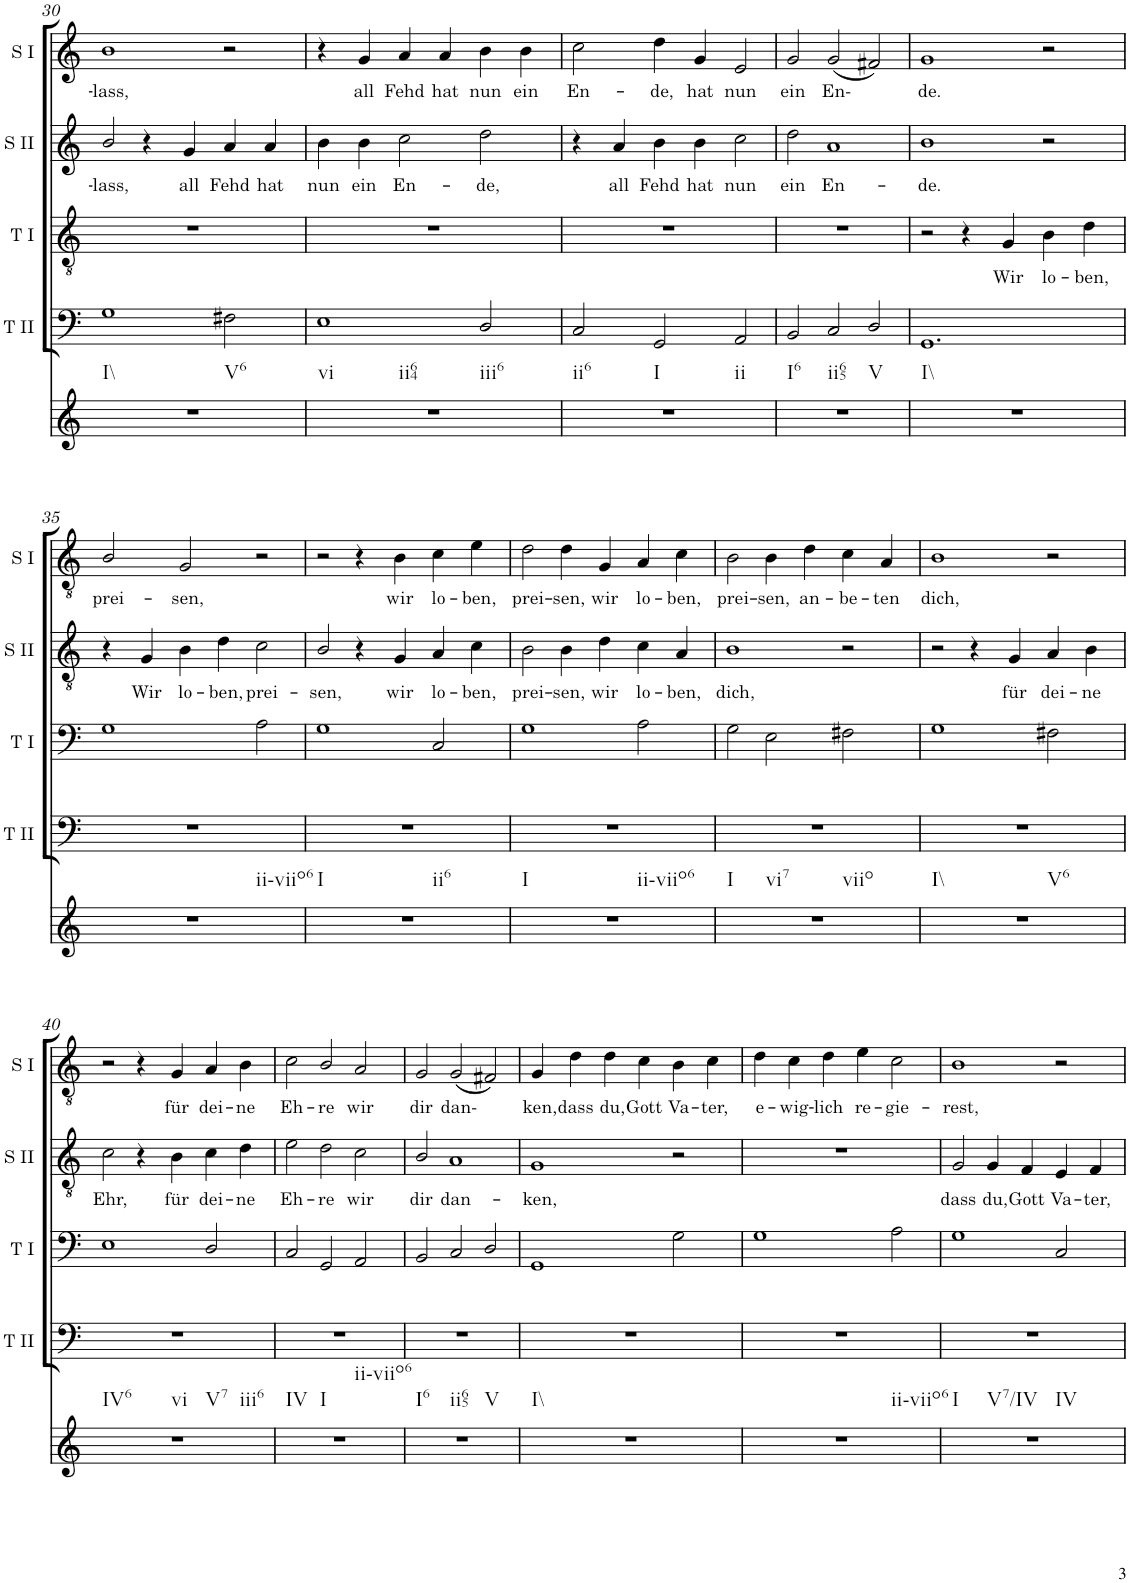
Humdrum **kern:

**kern	**kern	**kern	**text	**kern	**text	**kern	**text
*part5	*part4	*part3	*part3	*part2	*part2	*part1	*part1
*staff5	*staff4	*staff3	*staff3	*staff2	*staff2	*staff1	*staff1
*I"Continuo	*I"Tenor II	*I"Tenor I	*	*I"Soprano II	*	*I"Soprano I	*
*	*I'T II	*I'T I	*	*I'S II	*	*I'S I	*
!!LO:PB:g=z
*clefG2	*clefG2	*clefG2	*	*clefF4	*	*clefG2	*
*k[]	*k[]	*k[]	*	*k[]	*	*k[]	*
*M3/2	*M3/2	*M3/2	*	*M3/2	*	*M3/2	*
=30	=30	=30	=30	=30	=30	=30	=30
!LO:TX:b:t=I\\	!	!	!	!	!	!	!
!LO:TX:b:t=V6	!	!	!	!	!	!	!
!	!	!	!	!	!LO:LY:b	!	!LO:LY:b
1.r	1G	1.r	.	2b/	lass,	1b	lass,
.	.	.	.	4r	.	.	.
!	!	!	!	!	!LO:LY:b	!	!
.	.	.	.	4g/	all	.	.
!	!	!	!	!	!LO:LY:b	!	!
.	2F#X\	.	.	4a/	Fehd	2r	.
!	!	!	!	!	!LO:LY:b	!	!
.	.	.	.	4a/	hat	.	.
=31	=31	=31	=31	=31	=31	=31	=31
!LO:TX:b:t=vi	!	!	!	!	!	!	!
!LO:TX:b:t=ii64	!	!	!	!	!	!	!
!LO:TX:b:t=iii6	!	!	!	!	!	!	!
!	!	!	!	!	!LO:LY:b	!	!
1.r	1E	1.r	.	4b\	nun	4r	.
!	!	!	!	!	!LO:LY:b	!	!LO:LY:b
.	.	.	.	4b\	ein	4g/	all
!	!	!	!	!	!LO:LY:b	!	!LO:LY:b
.	.	.	.	2cc\	En-	4a/	Fehd
!	!	!	!	!	!	!	!LO:LY:b
.	.	.	.	.	.	4a/	hat
!	!	!	!	!	!LO:LY:b	!	!LO:LY:b
.	2D/	.	.	2dd\	de,	4b\	nun
!	!	!	!	!	!	!	!LO:LY:b
.	.	.	.	.	.	4b\	ein
=32	=32	=32	=32	=32	=32	=32	=32
!LO:TX:b:t=ii6	!	!	!	!	!	!	!
!LO:TX:b:t=I	!	!	!	!	!	!	!
!LO:TX:b:t=ii	!	!	!	!	!	!	!
!	!	!	!	!	!	!	!LO:LY:b
1.r	2C/	1.r	.	4r	.	2cc\	En-
!	!	!	!	!	!LO:LY:b	!	!
.	.	.	.	4a/	all	.	.
!	!	!	!	!	!LO:LY:b	!	!LO:LY:b
.	2GG/	.	.	4b\	Fehd	4dd\	de,
!	!	!	!	!	!LO:LY:b	!	!LO:LY:b
.	.	.	.	4b\	hat	4g/	hat
!	!	!	!	!	!LO:LY:b	!	!LO:LY:b
.	2AA/	.	.	2cc\	nun	2e/	nun
=33	=33	=33	=33	=33	=33	=33	=33
!LO:TX:b:t=I6	!	!	!	!	!	!	!
!LO:TX:b:t=ii65	!	!	!	!	!	!	!
!LO:TX:b:t=V	!	!	!	!	!	!	!
!	!	!	!	!	!LO:LY:b	!	!LO:LY:b
1.r	2BB/	1.r	.	2dd\	ein	2g/	ein
!	!	!	!	!	!LO:LY:b	!	!LO:LY:b
.	2C/	.	.	1a	En-	(2g/	En-
.	2D/	.	.	.	.	2f#X/)	.
=34	=34	=34	=34	=34	=34	=34	=34
!LO:TX:b:t=I\\	!	!	!	!	!	!	!
!	!	!	!	!	!LO:LY:b	!	!LO:LY:b
1.r	1.GG	2r	.	1b	de.	1g	de.
.	.	4r	.	.	.	.	.
!	!	!	!LO:LY:b	!	!	!	!
.	.	4G/	Wir	.	.	.	.
!	!	!	!LO:LY:b	!	!	!	!
.	.	4B\	lo-	2r	.	2r	.
!	!	!	!LO:LY:b	!	!	!	!
.	.	4d\	ben,	.	.	.	.
!!LO:LB:g=z
=35	=35	=35	=35	=35	=35	=35	=35
!LO:TX:b:t=ii-viio6	!	!	!	!	!	!	!
!	!	!	!	!	!	!	!LO:LY:b
1.r	1.r	1G	.	4r	.	2B/	prei-
!	!	!	!	!	!LO:LY:b	!	!
.	.	.	.	4G/	Wir	.	.
!	!	!	!	!	!LO:LY:b	!	!LO:LY:b
.	.	.	.	4B\	lo-	2G/	sen,
!	!	!	!	!	!LO:LY:b	!	!
.	.	.	.	4d\	ben,	.	.
!	!	!	!	!	!LO:LY:b	!	!
.	.	2A\	.	2c\	prei-	2r	.
=36	=36	=36	=36	=36	=36	=36	=36
!LO:TX:b:t=I	!	!	!	!	!	!	!
!LO:TX:b:t=ii6	!	!	!	!	!	!	!
!	!	!	!	!	!LO:LY:b	!	!
1.r	1.r	1G	.	2B/	sen,	2r	.
.	.	.	.	4r	.	4r	.
!	!	!	!	!	!LO:LY:b	!	!LO:LY:b
.	.	.	.	4G/	wir	4B\	wir
!	!	!	!	!	!LO:LY:b	!	!LO:LY:b
.	.	2C/	.	4A/	lo-	4c\	lo-
!	!	!	!	!	!LO:LY:b	!	!LO:LY:b
.	.	.	.	4c\	ben,	4e\	ben,
=37	=37	=37	=37	=37	=37	=37	=37
!LO:TX:b:t=I	!	!	!	!	!	!	!
!LO:TX:b:t=ii-viio6	!	!	!	!	!	!	!
!	!	!	!	!	!LO:LY:b	!	!LO:LY:b
1.r	1.r	1G	.	2B\	prei-	2d\	prei-
!	!	!	!	!	!LO:LY:b	!	!LO:LY:b
.	.	.	.	4B\	sen,	4d\	sen,
!	!	!	!	!	!LO:LY:b	!	!LO:LY:b
.	.	.	.	4d\	wir	4G/	wir
!	!	!	!	!	!LO:LY:b	!	!LO:LY:b
.	.	2A\	.	4c\	lo-	4A/	lo-
!	!	!	!	!	!LO:LY:b	!	!LO:LY:b
.	.	.	.	4A/	ben,	4c\	ben,
=38	=38	=38	=38	=38	=38	=38	=38
!LO:TX:b:t=I	!	!	!	!	!	!	!
!LO:TX:b:t=vi7	!	!	!	!	!	!	!
!LO:TX:b:t=viio	!	!	!	!	!	!	!
!	!	!	!	!	!LO:LY:b	!	!LO:LY:b
1.r	1.r	2G\	.	1B	dich,	2B\	prei-
!	!	!	!	!	!	!	!LO:LY:b
.	.	2E\	.	.	.	4B\	sen,
!	!	!	!	!	!	!	!LO:LY:b
.	.	.	.	.	.	4d\	an-
!	!	!	!	!	!	!	!LO:LY:b
.	.	2F#X\	.	2r	.	4c\	be-
!	!	!	!	!	!	!	!LO:LY:b
.	.	.	.	.	.	4A/	ten
=39	=39	=39	=39	=39	=39	=39	=39
!LO:TX:b:t=I\\	!	!	!	!	!	!	!
!LO:TX:b:t=V6	!	!	!	!	!	!	!
!	!	!	!	!	!	!	!LO:LY:b
1.r	1.r	1G	.	2r	.	1B	dich,
.	.	.	.	4r	.	.	.
!	!	!	!	!	!LO:LY:b	!	!
.	.	.	.	4G/	für	.	.
!	!	!	!	!	!LO:LY:b	!	!
.	.	2F#X\	.	4A/	dei-	2r	.
!	!	!	!	!	!LO:LY:b	!	!
.	.	.	.	4B\	ne	.	.
!!LO:LB:g=z
=40	=40	=40	=40	=40	=40	=40	=40
!LO:TX:b:t=IV6	!	!	!	!	!	!	!
!LO:TX:b:t=vi	!	!	!	!	!	!	!
!LO:TX:b:t=V7	!	!	!	!	!	!	!
!LO:TX:b:t=iii6	!	!	!	!	!	!	!
!	!	!	!	!	!LO:LY:b	!	!
1.r	1.r	1E	.	2c\	Ehr,	2r	.
.	.	.	.	4r	.	4r	.
!	!	!	!	!	!LO:LY:b	!	!LO:LY:b
.	.	.	.	4B\	für	4G/	für
!	!	!	!	!	!LO:LY:b	!	!LO:LY:b
.	.	2D/	.	4c\	dei-	4A/	dei-
!	!	!	!	!	!LO:LY:b	!	!LO:LY:b
.	.	.	.	4d\	ne	4B\	ne
=41	=41	=41	=41	=41	=41	=41	=41
!LO:TX:b:t=IV	!	!	!	!	!	!	!
!LO:TX:b:t=I	!	!	!	!	!	!	!
!LO:TX:b:t=ii-viio6	!	!	!	!	!	!	!
!	!	!	!	!	!LO:LY:b	!	!LO:LY:b
1.r	1.r	2C/	.	2e\	Eh-	2c\	Eh-
!	!	!	!	!	!LO:LY:b	!	!LO:LY:b
.	.	2GG/	.	2d\	re	2B/	re
!	!	!	!	!	!LO:LY:b	!	!LO:LY:b
.	.	2AA/	.	2c\	wir	2A/	wir
=42	=42	=42	=42	=42	=42	=42	=42
!LO:TX:b:t=I6	!	!	!	!	!	!	!
!LO:TX:b:t=ii65	!	!	!	!	!	!	!
!LO:TX:b:t=V	!	!	!	!	!	!	!
!	!	!	!	!	!LO:LY:b	!	!LO:LY:b
1.r	1.r	2BB/	.	2B/	dir	2G/	dir
!	!	!	!	!	!LO:LY:b	!	!LO:LY:b
.	.	2C/	.	1A	dan-	(2G/	dan-
.	.	2D/	.	.	.	2F#X/)	.
=43	=43	=43	=43	=43	=43	=43	=43
!LO:TX:b:t=I\\	!	!	!	!	!	!	!
!	!	!	!	!	!LO:LY:b	!	!LO:LY:b
1.r	1.r	1GG	.	1G	ken,	4G/	ken,
!	!	!	!	!	!	!	!LO:LY:b
.	.	.	.	.	.	4d\	dass
!	!	!	!	!	!	!	!LO:LY:b
.	.	.	.	.	.	4d\	du,
!	!	!	!	!	!	!	!LO:LY:b
.	.	.	.	.	.	4c\	Gott
!	!	!	!	!	!	!	!LO:LY:b
.	.	2G\	.	2r	.	4B\	Va-
!	!	!	!	!	!	!	!LO:LY:b
.	.	.	.	.	.	4c\	ter,
=44	=44	=44	=44	=44	=44	=44	=44
!LO:TX:b:t=ii-viio6	!	!	!	!	!	!	!
!	!	!	!	!	!	!	!LO:LY:b
1.r	1.r	1G	.	1.r	.	4d\	e-
!	!	!	!	!	!	!	!LO:LY:b
.	.	.	.	.	.	4c\	wig-
!	!	!	!	!	!	!	!LO:LY:b
.	.	.	.	.	.	4d\	lich
!	!	!	!	!	!	!	!LO:LY:b
.	.	.	.	.	.	4e\	re-
!	!	!	!	!	!	!	!LO:LY:b
.	.	2A\	.	.	.	2c\	gie-
=45	=45	=45	=45	=45	=45	=45	=45
!LO:TX:b:t=I	!	!	!	!	!	!	!
!LO:TX:b:t=V7/IV	!	!	!	!	!	!	!
!LO:TX:b:t=IV	!	!	!	!	!	!	!
!	!	!	!	!	!LO:LY:b	!	!LO:LY:b
1.r	1.r	1G	.	2G/	dass	1B	rest,
!	!	!	!	!	!LO:LY:b	!	!
.	.	.	.	4G/	du,	.	.
!	!	!	!	!	!LO:LY:b	!	!
.	.	.	.	4F/	Gott	.	.
!	!	!	!	!	!LO:LY:b	!	!
.	.	2C/	.	4E/	Va-	2r	.
!	!	!	!	!	!LO:LY:b	!	!
.	.	.	.	4F/	ter,	.	.
=	=	=	=	=	=	=	=
*-	*-	*-	*-	*-	*-	*-	*-
